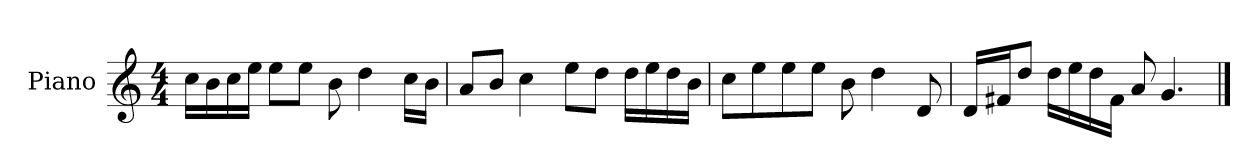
**kern
*part1
*staff1
*I"Piano
*I'P-no
*clefG2
*k[]
*M4/4
*MM90
=1
16cc\LL
16b\
16cc\
16ee\JJ
8ee\L
8ee\J
8b\
4dd\
16cc\LL
16b\JJ
=2
8a/L
8b/J
4cc\
8ee\L
8dd\J
16dd\LL
16ee\
16dd\
16b\JJ
=3
8cc\L
8ee\
8ee\
8ee\J
8b\
4dd\
8d/
=4
16d/LL
16f#X/J
8dd/J
16dd\LL
16ee\
16dd\
16f#\JJ
8a/
4.g/
==
*-
